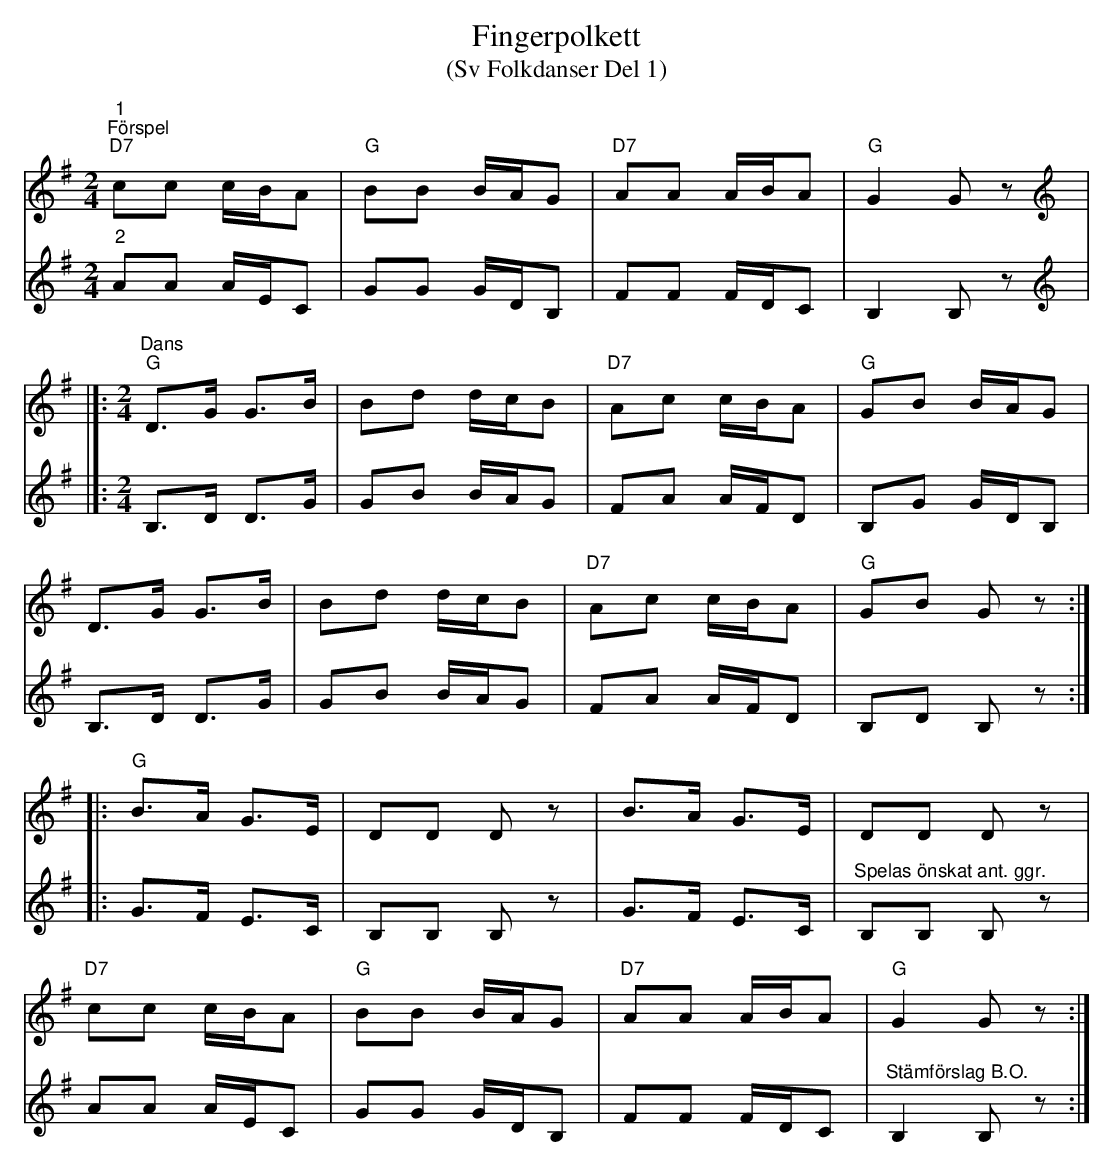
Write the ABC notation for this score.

X:1
T:Fingerpolkett
T:(Sv Folkdanser Del 1)
L:1/8
M:2/4
K:G
V:1
"^1""^Förspel""D7" cc c/B/A |"G" BB B/A/G |"D7" AA A/B/A |"G" G2 G z |]:
[K:G][M:2/4][K:treble]"^Dans""G" D>G G>B | Bd d/c/B |"D7" Ac c/B/A |"G" GB B/A/G |
D>G G>B | Bd d/c/B |"D7" Ac c/B/A |"G" GB G z ::
"G" B>A G>E | DD D z | B>A G>E | DD D z |
"D7" cc c/B/A | "G" BB B/A/G |"D7" AA A/B/A |"G" G2 G z :|
V:2
"^2" AA A/E/C | GG G/D/B, | FF F/D/C | B,2 B, z |]:
[K:G][M:2/4][K:treble] B,>D D>G | GB B/A/G | FA A/F/D | B,G G/D/B, |
B,>D D>G | GB B/A/G | FA A/F/D | B,D B, z ::
G>F E>C | B,B, B, z | G>F E>C |"^Spelas önskat ant. ggr." B,B, B, z |
AA A/E/C | GG G/D/B, | FF F/D/C | "^Stämförslag B.O."B,2 B, z :|
